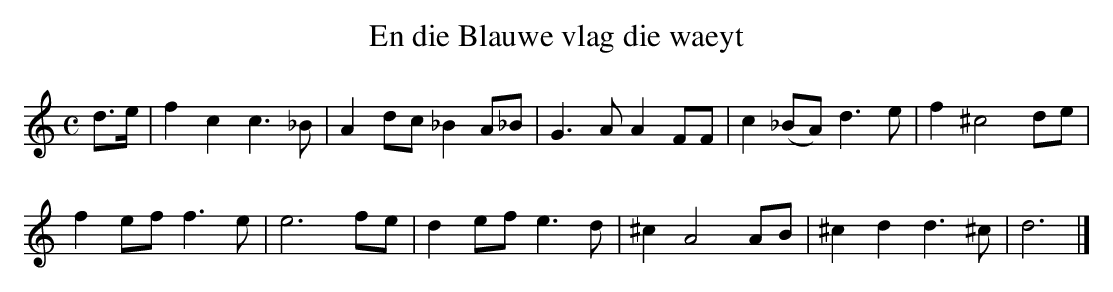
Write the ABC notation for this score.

X:1
T:En die Blauwe vlag die waeyt
M:C
K:Ddor
d>e|f2c2c3_B|A2dc_B2A_B|G3AA2FF|c2(_BA)d3e|f2^c4de|
f2eff3e|e6fe|d2efe3d|^c2A4AB|^c2d2d3^c|d6|]
